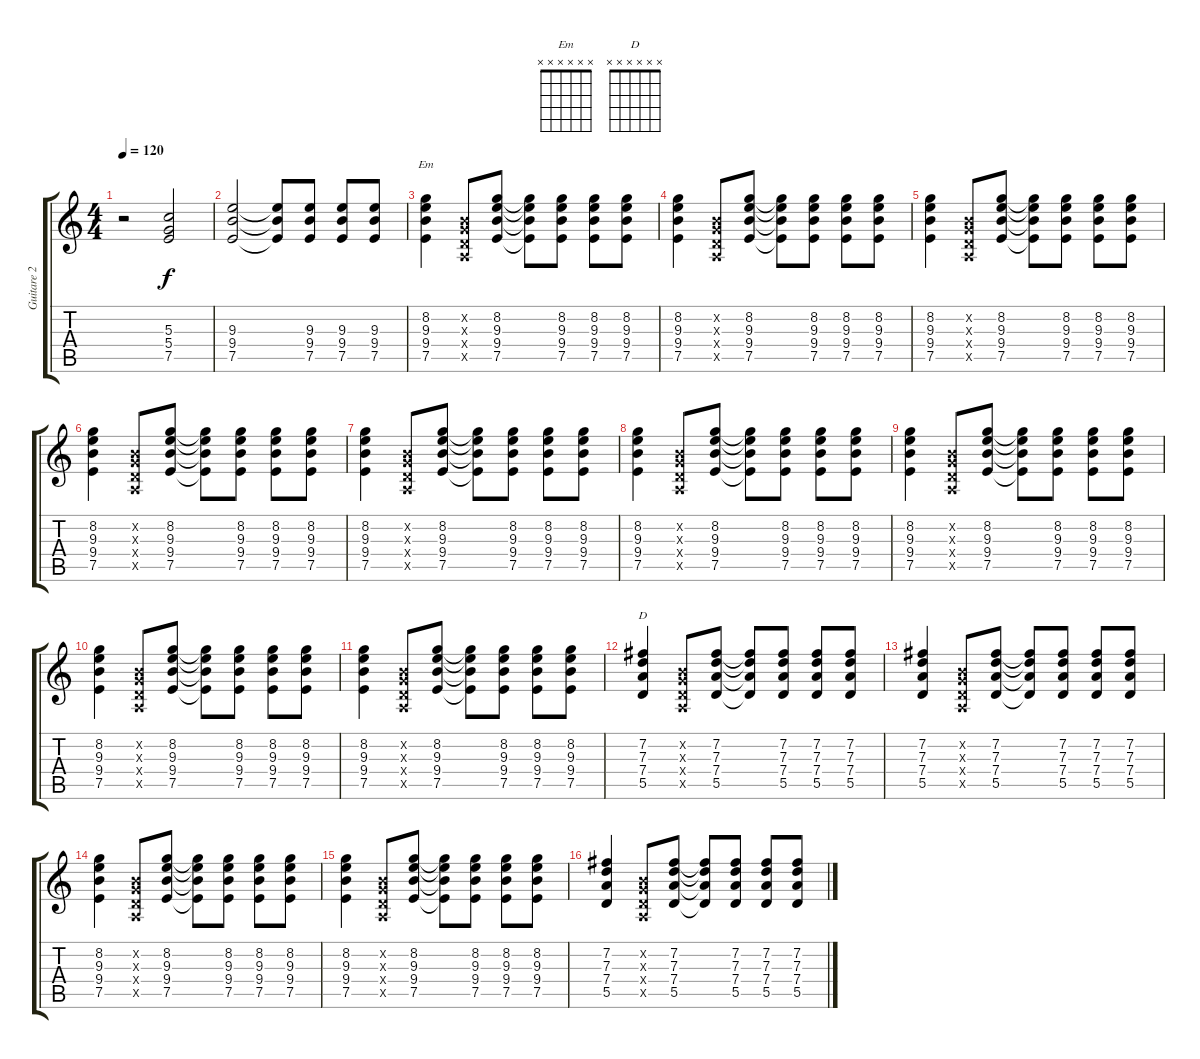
\track ("Guitare 2" "Guitare 2") {instrument electricguitarjazz}
\staff {score tabs}
\tuning (E4 B3 G3 D3 A2 E2) {hide}
\chord ("Em" x x x x x x) {firstfret 0}
\chord ("D" x x x x x x) {firstfret 0}
\ts (4 4)
\tempo 120
\clef g2
\ks c
r.2{dy f instrument electricguitarjazz} (5.3 5.4 7.5).2 |
(9.3 9.4 7.5).2 (9.3{t} 9.4{t} 7.5{t}).8 (9.3 9.4 7.5).8 (9.3 9.4 7.5).8 (9.3 9.4 7.5).8 |
(8.2 9.3 9.4 7.5).4{ch "Em"} (0.2{x} 0.3{x} 0.4{x} 0.5{x}).8 (8.2 9.3 9.4 7.5).8 (8.2{t} 9.3{t} 9.4{t} 7.5{t}).8 (8.2 9.3 9.4 7.5).8 (8.2 9.3 9.4 7.5).8 (8.2 9.3 9.4 7.5).8 |
(8.2 9.3 9.4 7.5).4 (0.2{x} 0.3{x} 0.4{x} 0.5{x}).8 (8.2 9.3 9.4 7.5).8 (8.2{t} 9.3{t} 9.4{t} 7.5{t}).8 (8.2 9.3 9.4 7.5).8 (8.2 9.3 9.4 7.5).8 (8.2 9.3 9.4 7.5).8 |
(8.2 9.3 9.4 7.5).4 (0.2{x} 0.3{x} 0.4{x} 0.5{x}).8 (8.2 9.3 9.4 7.5).8 (8.2{t} 9.3{t} 9.4{t} 7.5{t}).8 (8.2 9.3 9.4 7.5).8 (8.2 9.3 9.4 7.5).8 (8.2 9.3 9.4 7.5).8 |
(8.2 9.3 9.4 7.5).4 (0.2{x} 0.3{x} 0.4{x} 0.5{x}).8 (8.2 9.3 9.4 7.5).8 (8.2{t} 9.3{t} 9.4{t} 7.5{t}).8 (8.2 9.3 9.4 7.5).8 (8.2 9.3 9.4 7.5).8 (8.2 9.3 9.4 7.5).8 |
(8.2 9.3 9.4 7.5).4 (0.2{x} 0.3{x} 0.4{x} 0.5{x}).8 (8.2 9.3 9.4 7.5).8 (8.2{t} 9.3{t} 9.4{t} 7.5{t}).8 (8.2 9.3 9.4 7.5).8 (8.2 9.3 9.4 7.5).8 (8.2 9.3 9.4 7.5).8 |
(8.2 9.3 9.4 7.5).4 (0.2{x} 0.3{x} 0.4{x} 0.5{x}).8 (8.2 9.3 9.4 7.5).8 (8.2{t} 9.3{t} 9.4{t} 7.5{t}).8 (8.2 9.3 9.4 7.5).8 (8.2 9.3 9.4 7.5).8 (8.2 9.3 9.4 7.5).8 |
(8.2 9.3 9.4 7.5).4 (0.2{x} 0.3{x} 0.4{x} 0.5{x}).8 (8.2 9.3 9.4 7.5).8 (8.2{t} 9.3{t} 9.4{t} 7.5{t}).8 (8.2 9.3 9.4 7.5).8 (8.2 9.3 9.4 7.5).8 (8.2 9.3 9.4 7.5).8 |
(8.2 9.3 9.4 7.5).4 (0.2{x} 0.3{x} 0.4{x} 0.5{x}).8 (8.2 9.3 9.4 7.5).8 (8.2{t} 9.3{t} 9.4{t} 7.5{t}).8 (8.2 9.3 9.4 7.5).8 (8.2 9.3 9.4 7.5).8 (8.2 9.3 9.4 7.5).8 |
(8.2 9.3 9.4 7.5).4 (0.2{x} 0.3{x} 0.4{x} 0.5{x}).8 (8.2 9.3 9.4 7.5).8 (8.2{t} 9.3{t} 9.4{t} 7.5{t}).8 (8.2 9.3 9.4 7.5).8 (8.2 9.3 9.4 7.5).8 (8.2 9.3 9.4 7.5).8 |
(7.2 7.3 7.4 5.5).4{ch "D"} (0.2{x} 0.3{x} 0.4{x} 0.5{x}).8 (7.2 7.3 7.4 5.5).8 (7.2{t} 7.3{t} 7.4{t} 5.5{t}).8 (7.2 7.3 7.4 5.5).8 (7.2 7.3 7.4 5.5).8 (7.2 7.3 7.4 5.5).8 |
(7.2 7.3 7.4 5.5).4 (0.2{x} 0.3{x} 0.4{x} 0.5{x}).8 (7.2 7.3 7.4 5.5).8 (7.2{t} 7.3{t} 7.4{t} 5.5{t}).8 (7.2 7.3 7.4 5.5).8 (7.2 7.3 7.4 5.5).8 (7.2 7.3 7.4 5.5).8 |
(8.2 9.3 9.4 7.5).4 (0.2{x} 0.3{x} 0.4{x} 0.5{x}).8 (8.2 9.3 9.4 7.5).8 (8.2{t} 9.3{t} 9.4{t} 7.5{t}).8 (8.2 9.3 9.4 7.5).8 (8.2 9.3 9.4 7.5).8 (8.2 9.3 9.4 7.5).8 |
(8.2 9.3 9.4 7.5).4 (0.2{x} 0.3{x} 0.4{x} 0.5{x}).8 (8.2 9.3 9.4 7.5).8 (8.2{t} 9.3{t} 9.4{t} 7.5{t}).8 (8.2 9.3 9.4 7.5).8 (8.2 9.3 9.4 7.5).8 (8.2 9.3 9.4 7.5).8 |
(7.2 7.3 7.4 5.5).4 (0.2{x} 0.3{x} 0.4{x} 0.5{x}).8 (7.2 7.3 7.4 5.5).8 (7.2{t} 7.3{t} 7.4{t} 5.5{t}).8 (7.2 7.3 7.4 5.5).8 (7.2 7.3 7.4 5.5).8 (7.2 7.3 7.4 5.5).8
